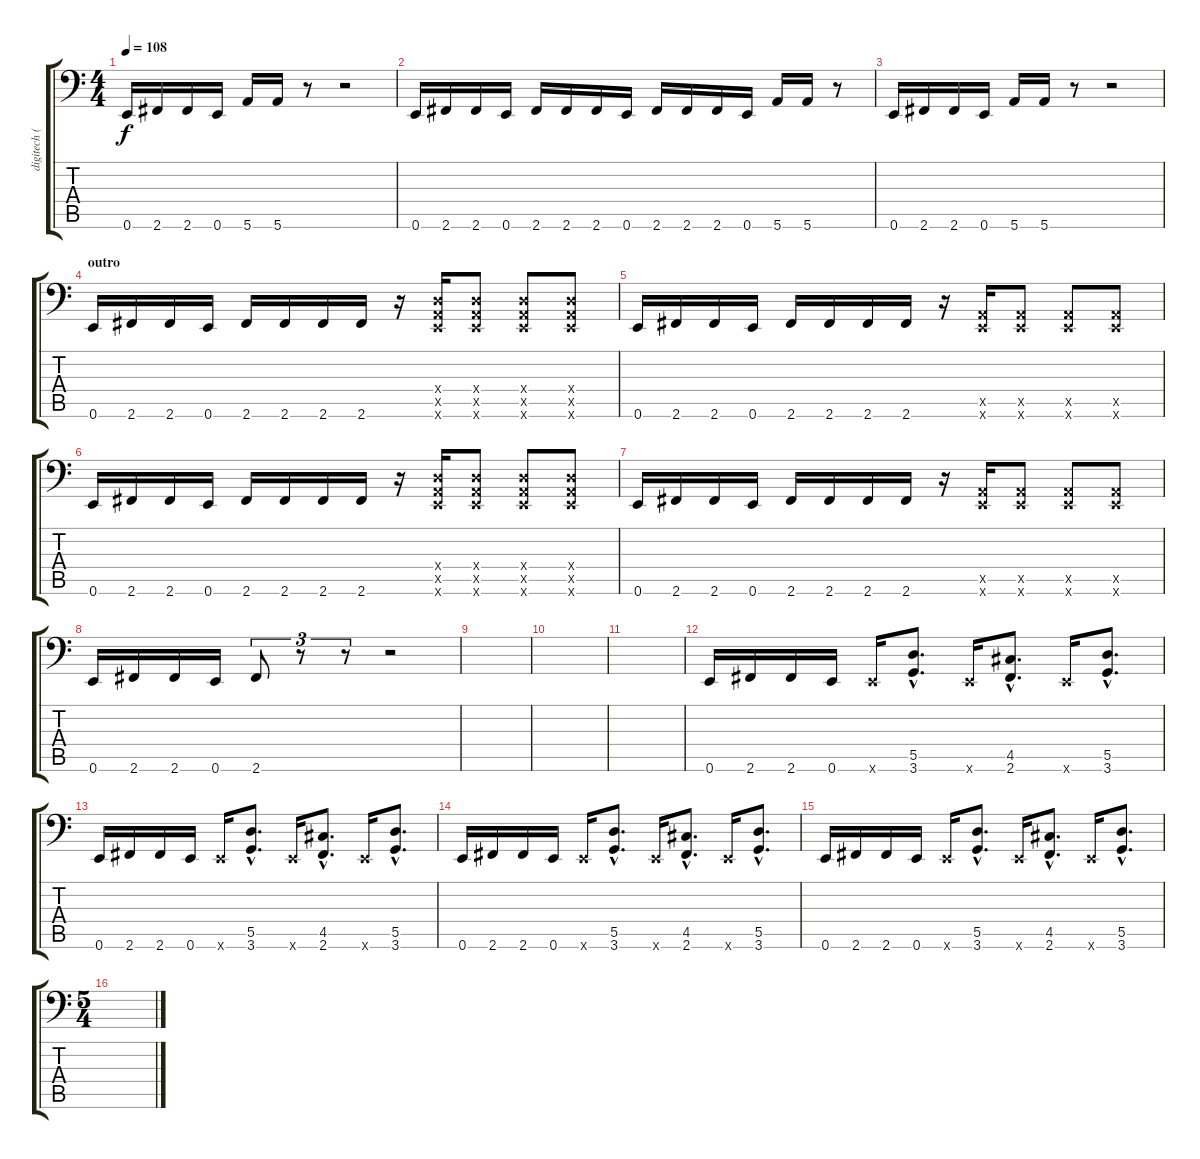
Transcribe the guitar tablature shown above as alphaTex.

\track ("digitech (F5-note)" "digitech (") {instrument distortionguitar}
\staff {score tabs}
\tuning (E3 B2 G2 D2 A1 E1) {hide}
\ts (4 4)
\tempo 108
\clef f4
\ks c
0.6.16{dy f} 2.6.16 2.6.16 0.6.16 5.6.16 5.6.16 r.8 r.2 |
0.6.16 2.6.16 2.6.16 0.6.16 2.6.16 2.6.16 2.6.16 0.6.16 2.6.16 2.6.16 2.6.16 0.6.16 5.6.16 5.6.16 r.8 |
0.6.16 2.6.16 2.6.16 0.6.16 5.6.16 5.6.16 r.8 r.2 |
\section ("" "outro")
0.6.16 2.6.16 2.6.16 0.6.16 2.6.16 2.6.16 2.6.16 2.6.16 r.16 (0.4{x} 0.5{x} 0.6{x}).16 (0.4{x} 0.5{x} 0.6{x}).8 (0.4{x} 0.5{x} 0.6{x}).8 (0.4{x} 0.5{x} 0.6{x}).8 |
0.6.16 2.6.16 2.6.16 0.6.16 2.6.16 2.6.16 2.6.16 2.6.16 r.16 (0.5{x} 0.6{x}).16 (0.5{x} 0.6{x}).8 (0.5{x} 0.6{x}).8 (0.5{x} 0.6{x}).8 |
0.6.16 2.6.16 2.6.16 0.6.16 2.6.16 2.6.16 2.6.16 2.6.16 r.16 (0.4{x} 0.5{x} 0.6{x}).16 (0.4{x} 0.5{x} 0.6{x}).8 (0.4{x} 0.5{x} 0.6{x}).8 (0.4{x} 0.5{x} 0.6{x}).8 |
0.6.16 2.6.16 2.6.16 0.6.16 2.6.16 2.6.16 2.6.16 2.6.16 r.16 (0.5{x} 0.6{x}).16 (0.5{x} 0.6{x}).8 (0.5{x} 0.6{x}).8 (0.5{x} 0.6{x}).8 |
0.6.16 2.6.16 2.6.16 0.6.16 2.6.8{tu (3 2)} r.8{tu (3 2)} r.8{tu (3 2)} r.2 |
|
|
|
0.6.16 2.6.16 2.6.16 0.6.16 0.6{x}.16 (5.5{hac} 3.6{hac}).8{d} 0.6{x}.16 (4.5{hac} 2.6{hac}).8{d} 0.6{x}.16 (5.5{hac} 3.6{hac}).8{d} |
0.6.16 2.6.16 2.6.16 0.6.16 0.6{x}.16 (5.5{hac} 3.6{hac}).8{d} 0.6{x}.16 (4.5{hac} 2.6{hac}).8{d} 0.6{x}.16 (5.5{hac} 3.6{hac}).8{d} |
0.6.16 2.6.16 2.6.16 0.6.16 0.6{x}.16 (5.5{hac} 3.6{hac}).8{d} 0.6{x}.16 (4.5{hac} 2.6{hac}).8{d} 0.6{x}.16 (5.5{hac} 3.6{hac}).8{d} |
0.6.16 2.6.16 2.6.16 0.6.16 0.6{x}.16 (5.5{hac} 3.6{hac}).8{d} 0.6{x}.16 (4.5{hac} 2.6{hac}).8{d} 0.6{x}.16 (5.5{hac} 3.6{hac}).8{d} |
\ts (5 4)
